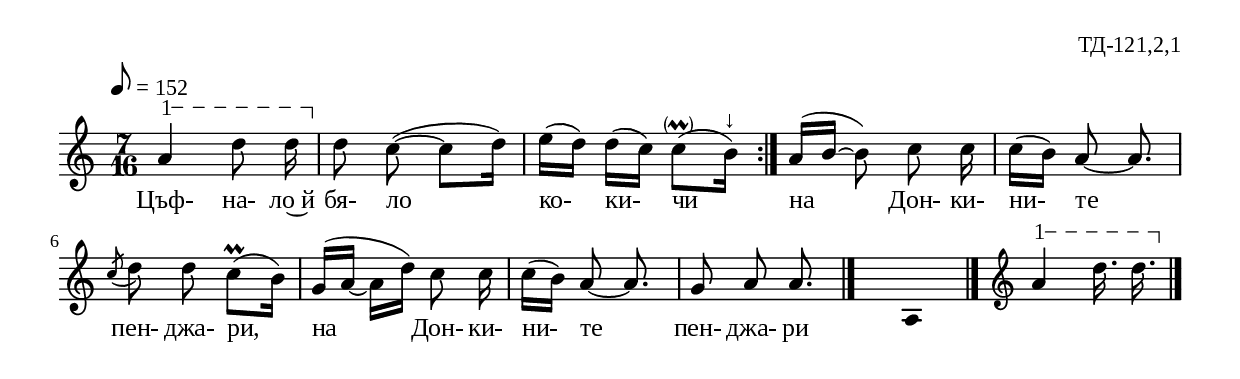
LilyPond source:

%{
TD_121_2_01
%}

\include "td-preamble.ly"

\score {
\relative c'' {
 \tempo 8 = 152
  \time 7/16
\varA
a4\startTextSpan d8 d16\stopTextSpan | 
\parS
d8 c8~( c[ d16]) | e16([ d)] d([ c)] c8-\parenthesize\prall([ b16^"↓")] \bar ":|"
a16([ b~] b8) c8 c16 | c16([ b)] a8~ a8. | 
\acciaccatura c8 d\noBeam d c\prall([ b16)] | g16([ a~] a[ d)] c8 c16 | 
c16([ b]) a8~ a8. | g8 a8 a8.
\bar "|."
s8. \fixB a,4 \fixC
\bar "|." 
\set Score.measureLength = #(ly:make-moment 1 16)  
 s16 \bar ""  
 \set Score.measureLength = #(ly:make-moment 7 16)  
 \clef treble
 \varA
a'4\startTextSpan d16.\noBeam d16.\stopTextSpan 
\bar "|." 
}
\addlyrics { Цъф- на- ло~й бя- ло ко- ки- чи на Дон- ки- ни- те пен- джа- ри,
на Дон- ки- ни- те пен- джа- ри }
%
\layout {
  indent = #0
  line-width = 190\mm
  ragged-right=##f
}
%
\midi { 
	\context {
		\Score
		tempoWholesPerMinute = #(ly:make-moment 152 8)
		}
	}
}
%
\header{
  opus = "ТД-121,2,1"
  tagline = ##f
}


